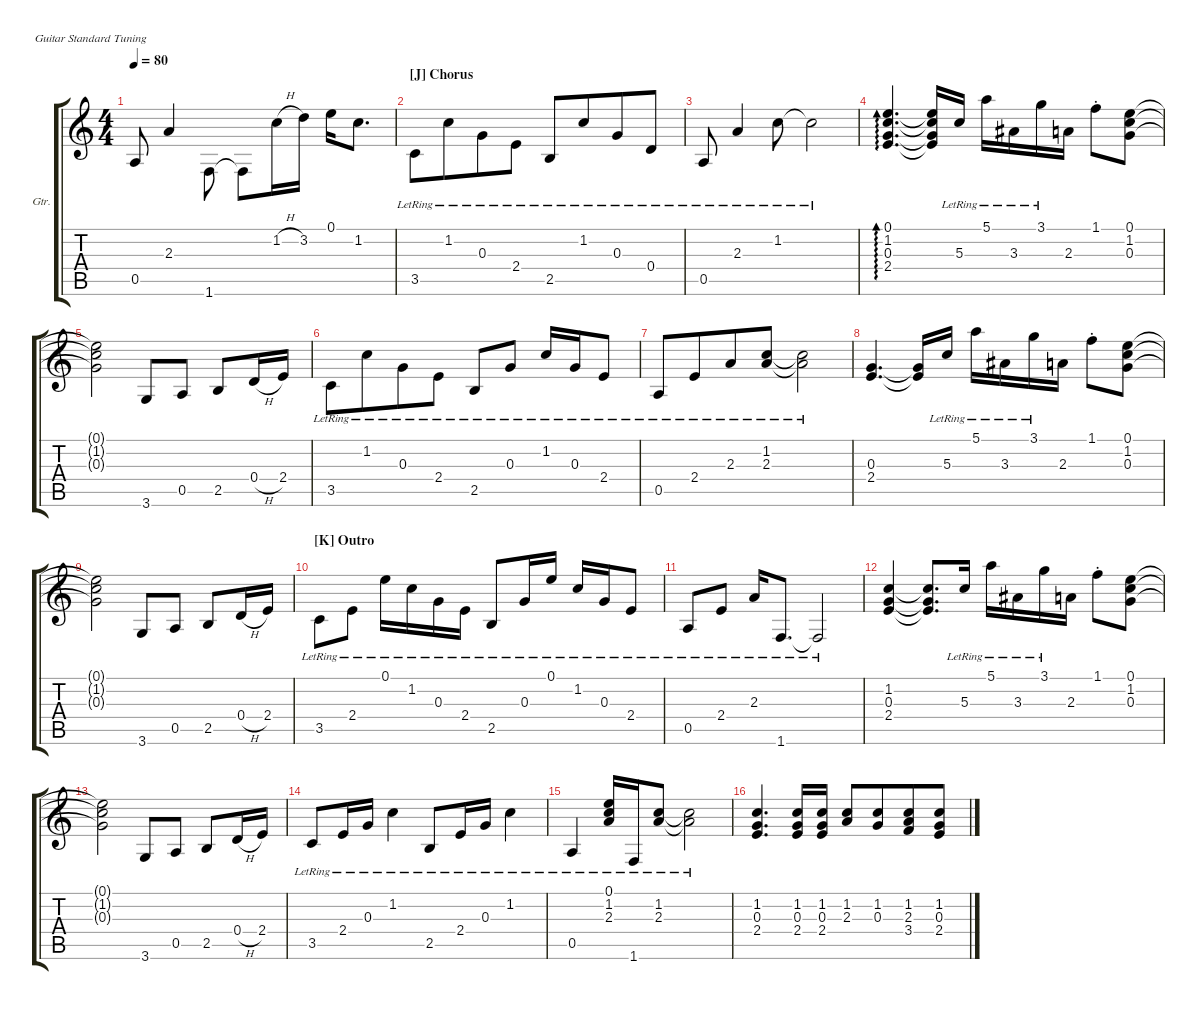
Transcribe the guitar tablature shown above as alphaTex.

\defaultSystemsLayout 4
\hideDynamics
\bracketExtendMode groupsimilarinstruments
\firstSystemTrackNameOrientation horizontal
\otherSystemsTrackNameOrientation horizontal
\track ("Guitar" "Gtr.") {multiBarRest instrument electricguitarclean}
\staff {score tabs}
\tuning (E4 B3 G3 D3 A2 E2)
\ts (4 4)
\tempo 80
\clef g2
\ks c
0.5.8{dy mp} 2.3.4 1.6.8 1.6{t}.8{beam invert} 1.2{h}.16{beam invert} 3.2.16{beam invert} 0.1.16 1.2.8{d} |
\section ("J" "Chorus")
3.5{lr}.8{beam invert} 1.2{lr}.8{beam invert beam merge} 0.3{lr}.8{beam invert} 2.4{lr}.8{beam invert} 2.5{lr}.8 1.2{lr}.8{beam merge} 0.3{lr}.8 0.4{lr}.8 |
0.5{lr}.8 2.3{lr}.4 1.2{lr}.8 1.2{lr t}.2 |
(0.1 1.2 0.3 2.4).4{d ad 240} (0.1{t} 1.2{t} 0.3{t} 2.4{t}).16 5.3{lr}.16 5.1{lr}.16 3.3{lr}.16 3.1{lr}.16 2.3.16 1.1{st}.8 (0.1 1.2 0.3).8 |
(0.1{t} 1.2{t} 0.3{t}).2 3.6.8 0.5.8 2.5.8 0.4{h}.16 2.4.16 |
3.5{lr}.8{beam invert} 1.2{lr}.8{beam invert beam merge} 0.3{lr}.8{beam invert} 2.4{lr}.8{beam invert} 2.5{lr}.8 0.3{lr}.8 1.2{lr}.16 0.3{lr}.16 2.4{lr}.8 |
0.5{lr}.8 2.4{lr}.8{beam merge} 2.3{lr}.8 (1.2{lr} 2.3{lr}).8 (1.2{lr t} 2.3{lr t}).2 |
(0.3 2.4).4{d} (0.3{t} 2.4{t}).16 5.3{lr}.16 5.1{lr}.16 3.3{lr}.16 3.1{lr}.16 2.3.16 1.1{st}.8 (0.1 1.2 0.3).8 |
(0.1{t} 1.2{t} 0.3{t}).2 3.6.8 0.5.8 2.5.8 0.4{h}.16 2.4.16 |
\section ("K" "Outro")
3.5{lr}.8 2.4{lr}.8 0.1{lr}.16{beam invert} 1.2{lr}.16{beam invert} 0.3{lr}.16{beam invert} 2.4{lr}.16{beam invert} 2.5{lr}.8 0.3{lr}.16 0.1{lr}.16 1.2{lr}.16 0.3{lr}.16 2.4{lr}.8 |
0.5{lr}.8 2.4{lr}.8 2.3{lr}.16 1.6{lr}.8{d} 1.6{lr t}.2 |
(1.2 0.3 2.4).4 (1.2{t} 0.3{t} 2.4{t}).8{d} 5.3{lr}.16 5.1{lr}.16 3.3{lr}.16 3.1{lr}.16 2.3.16 1.1{st}.8 (0.1 1.2 0.3).8 |
(0.1{t} 1.2{t} 0.3{t}).2 3.6.8 0.5.8 2.5.8 0.4{h}.16 2.4.16 |
3.5{lr}.8 2.4{lr}.16 0.3{lr}.16 1.2{lr}.4 2.5{lr}.8 2.4{lr}.16 0.3{lr}.16 1.2{lr}.4 |
0.5{lr}.4 (0.1{lr} 1.2{lr} 2.3{lr}).16 1.6{lr}.16 (1.2{lr} 2.3{lr}).8 (1.2{lr t} 2.3{lr t}).2 |
(1.2 0.3 2.4).4{d} (1.2 0.3 2.4).16 (1.2 0.3 2.4).16 (1.2 2.3).8 (1.2 0.3).8{beam merge} (1.2 2.3 3.4).8 (1.2 0.3 2.4).8
